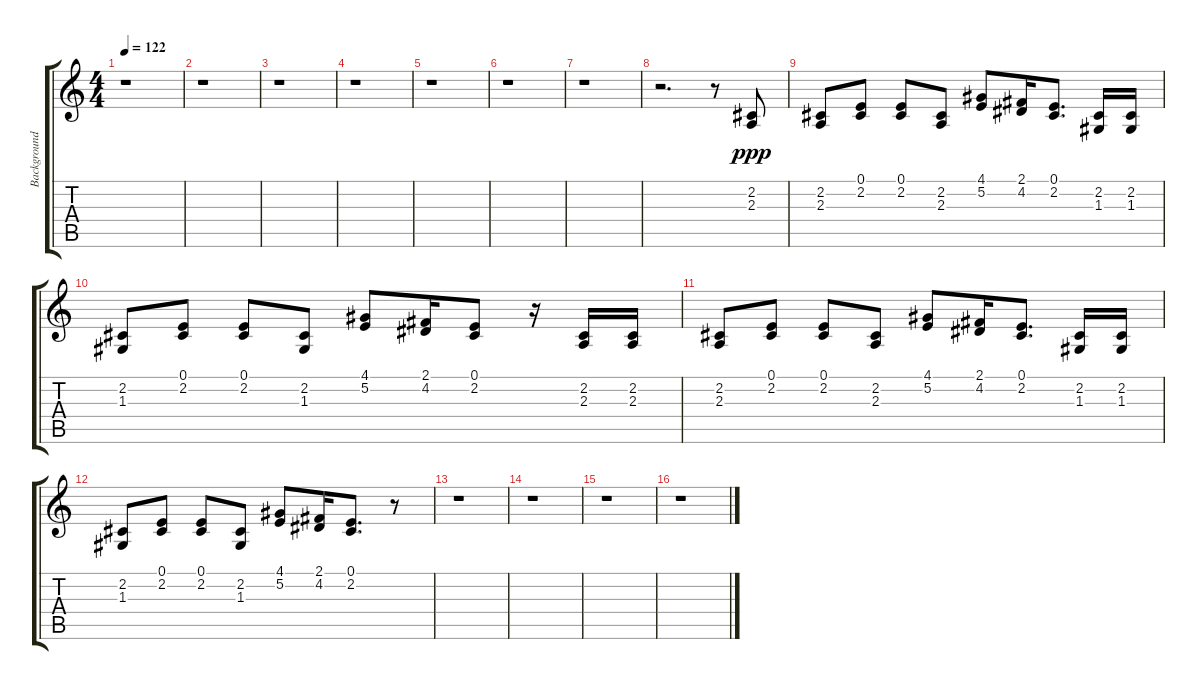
\track ("Background Vocal" "Background") {instrument choiraahs}
\staff {score tabs}
\tuning (E4 B3 G3 D3 A2 E2) {hide}
\ts (4 4)
\tempo 122
\clef g2
\ks c
r.1{dy ppp} |
r.1 |
r.1 |
r.1 |
r.1 |
r.1 |
r.1 |
r.2{d} r.8 (2.2 2.3).8{volume 14 balance 8 instrument choiraahs} |
(2.2 2.3).8 (0.1 2.2).8 (0.1 2.2).8 (2.2 2.3).8 (4.1 5.2).8 (2.1 4.2).16 (0.1 2.2).8{d} (2.2 1.3).16 (2.2 1.3).16 |
(2.2 1.3).8 (0.1 2.2).8 (0.1 2.2).8 (2.2 1.3).8 (4.1 5.2).8 (2.1 4.2).16 (0.1 2.2).8 r.16 (2.2 2.3).16 (2.2 2.3).16 |
(2.2 2.3).8 (0.1 2.2).8 (0.1 2.2).8 (2.2 2.3).8 (4.1 5.2).8 (2.1 4.2).16 (0.1 2.2).8{d} (2.2 1.3).16 (2.2 1.3).16 |
(2.2 1.3).8 (0.1 2.2).8 (0.1 2.2).8 (2.2 1.3).8 (4.1 5.2).8 (2.1 4.2).16 (0.1 2.2).8{d} r.8 |
r.1 |
r.1 |
r.1 |
r.1
